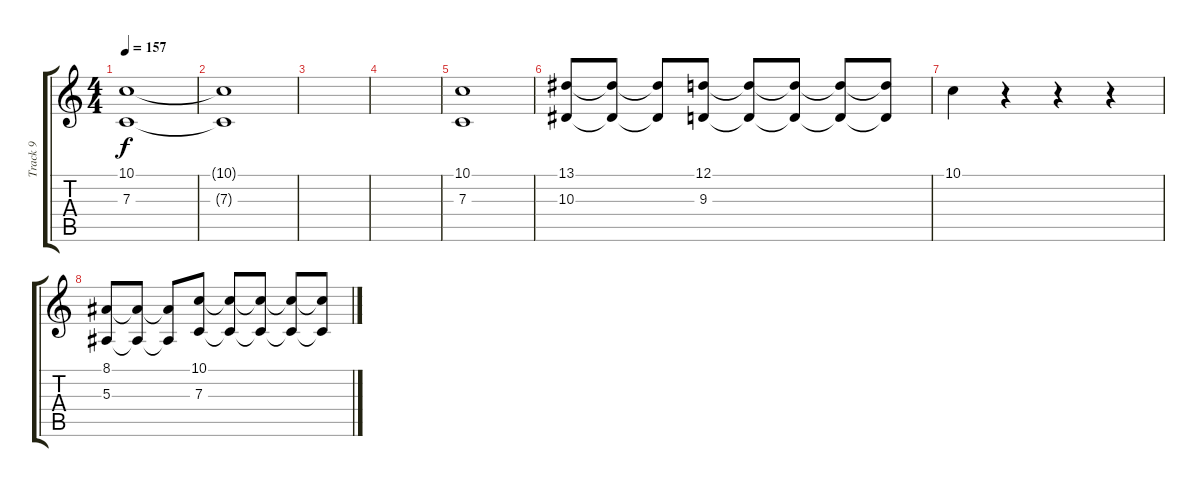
\track ("Track 9" "Track 9") {instrument pad3polysynth}
\staff {score tabs}
\tuning (D4 A3 F3 C3 G2 C2) {hide}
\ts (4 4)
\tempo 157
\clef g2
\ks c
(10.1 7.3).1{dy f} |
(10.1{t} 7.3{t}).1 |
|
|
(10.1 7.3).1 |
(13.1 10.3).8 (13.1{t} 10.3{t}).8 (13.1{t} 10.3{t}).8 (12.1 9.3).8 (12.1{t} 9.3{t}).8 (12.1{t} 9.3{t}).8 (12.1{t} 9.3{t}).8 (12.1{t} 9.3{t}).8 |
10.1.4 r.4 r.4 r.4 |
(8.1 5.3).8 (8.1{t} 5.3{t}).8 (8.1{t} 5.3{t}).8 (10.1 7.3).8 (10.1{t} 7.3{t}).8 (10.1{t} 7.3{t}).8 (10.1{t} 7.3{t}).8 (10.1{t} 7.3{t}).8
